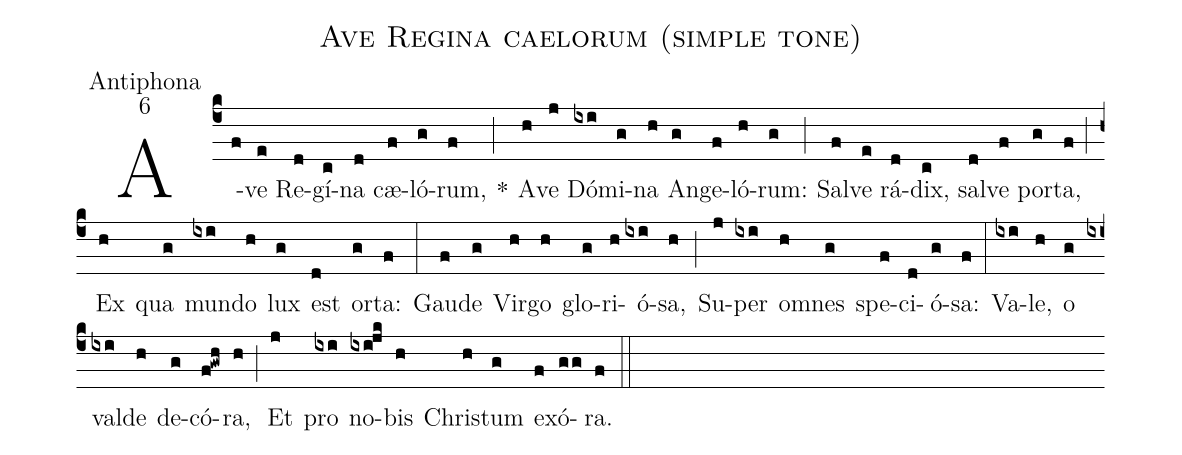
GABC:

name:Ave Regina caelorum (simple tone);
office-part:Antiphona;
mode:6;
%%
(c4) A(f)ve(e) Re(d)gí(c)na(d) cæ(f)ló(g)rum,(f) *(;)
A(h)ve(j) Dó(ixi)mi(g)na(h) An(g)ge(f)ló(h)rum:(g) (;)
Sal(f)ve(e) rá(d)dix,(c) sal(d)ve(f) por(g)ta,(f) (;)
Ex(h) qua(g) mun(ixi)do(h) lux(g) est(d) or(g)ta:(f) (:)
Gau(f)de(g) Vir(h)go(h) glo(g)ri(h)ó(ixi)sa,(h) (;)
Su(j)per(ixi) o(h)mnes(g) spe(f)ci(d)ó(g)sa:(f) (:)
Va(ixi)le,(h) o(g) val(ixi)de(h) de(g)có(f!gwh)ra,(h) (;)
Et(j) pro(ixi) no(ixi!jk)bis(h) Chri(h)stum(g) ex(f)ó(gg)ra.(f) (::)
